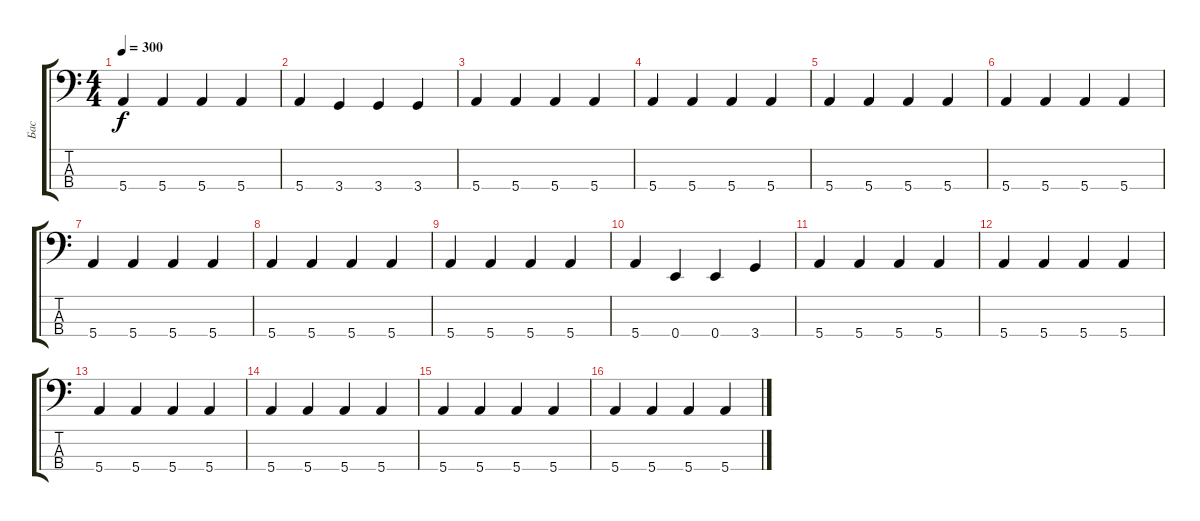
\track ("Бас" "Бас") {instrument electricbassfinger}
\staff {score tabs}
\tuning (G2 D2 A1 E1) {hide}
\ts (4 4)
\tempo 300
\clef f4
\ks c
5.4.4{dy f} 5.4.4 5.4.4 5.4.4 |
5.4.4 3.4.4 3.4.4 3.4.4 |
5.4.4 5.4.4 5.4.4 5.4.4 |
5.4.4 5.4.4 5.4.4 5.4.4 |
5.4.4 5.4.4 5.4.4 5.4.4 |
5.4.4 5.4.4 5.4.4 5.4.4 |
5.4.4 5.4.4 5.4.4 5.4.4 |
5.4.4 5.4.4 5.4.4 5.4.4 |
5.4.4 5.4.4 5.4.4 5.4.4 |
5.4.4 0.4.4 0.4.4 3.4.4 |
5.4.4 5.4.4 5.4.4 5.4.4 |
5.4.4 5.4.4 5.4.4 5.4.4 |
5.4.4 5.4.4 5.4.4 5.4.4 |
5.4.4 5.4.4 5.4.4 5.4.4 |
5.4.4 5.4.4 5.4.4 5.4.4 |
5.4.4 5.4.4 5.4.4 5.4.4
